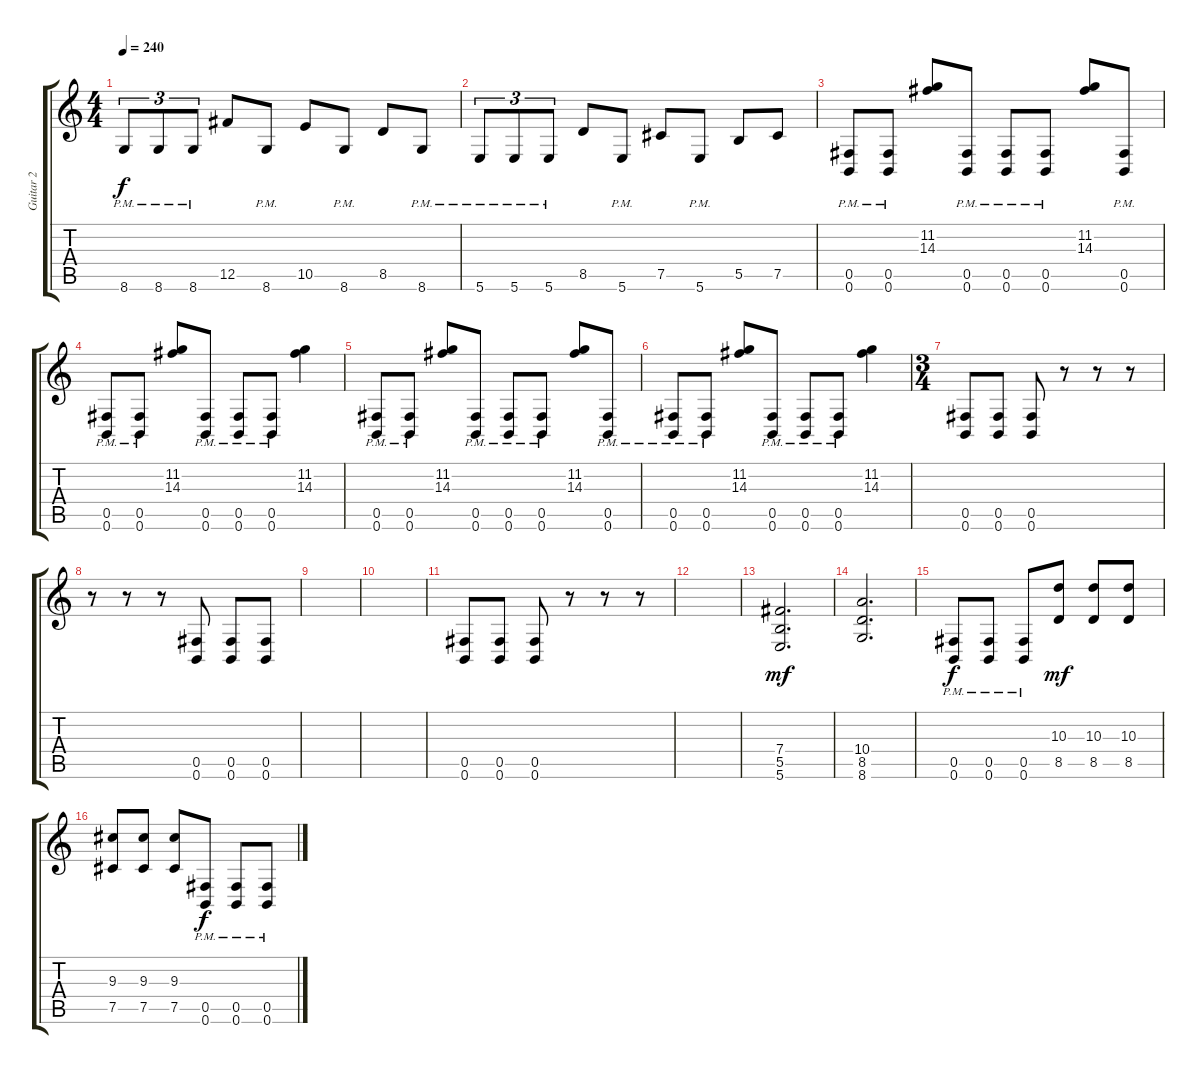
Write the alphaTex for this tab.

\track ("Guitar 2" "Guitar 2") {instrument distortionguitar}
\staff {score tabs}
\tuning (Db4 Ab3 E3 B2 Gb2 B1) {hide}
\ts (4 4)
\tempo 240
\clef g2
\ks c
8.6{pm}.8{tu (3 2) dy f} 8.6{pm}.8{tu (3 2)} 8.6{pm}.8{tu (3 2)} 12.5.8 8.6{pm}.8 10.5.8 8.6{pm}.8 8.5.8 8.6{pm}.8 |
5.6{pm}.8{tu (3 2)} 5.6{pm}.8{tu (3 2)} 5.6{pm}.8{tu (3 2)} 8.5.8 5.6{pm}.8 7.5.8 5.6{pm}.8 5.5.8 7.5.8 |
(0.5{pm} 0.6{pm}).8 (0.5{pm} 0.6{pm}).8 (11.2 14.3).8 (0.5{pm} 0.6{pm}).8 (0.5{pm} 0.6{pm}).8 (0.5{pm} 0.6{pm}).8 (11.2 14.3).8 (0.5{pm} 0.6{pm}).8 |
(0.5{pm} 0.6{pm}).8 (0.5{pm} 0.6{pm}).8 (11.2 14.3).8 (0.5{pm} 0.6{pm}).8 (0.5{pm} 0.6{pm}).8 (0.5{pm} 0.6{pm}).8 (11.2 14.3).4 |
(0.5{pm} 0.6{pm}).8 (0.5{pm} 0.6{pm}).8 (11.2 14.3).8 (0.5{pm} 0.6{pm}).8 (0.5{pm} 0.6{pm}).8 (0.5{pm} 0.6{pm}).8 (11.2 14.3).8 (0.5{pm} 0.6{pm}).8 |
(0.5{pm} 0.6{pm}).8 (0.5{pm} 0.6{pm}).8 (11.2 14.3).8 (0.5{pm} 0.6{pm}).8 (0.5{pm} 0.6{pm}).8 (0.5{pm} 0.6{pm}).8 (11.2 14.3).4 |
\ts (3 4)
(0.5 0.6).8 (0.5 0.6).8 (0.5 0.6).8 r.8 r.8 r.8 |
r.8 r.8 r.8 (0.5 0.6).8 (0.5 0.6).8 (0.5 0.6).8 |
|
|
(0.5 0.6).8 (0.5 0.6).8 (0.5 0.6).8 r.8 r.8 r.8 |
|
(7.4 5.5 5.6).2{d dy mf} |
(10.4 8.5 8.6).2{d} |
(0.5{pm} 0.6{pm}).8{dy f} (0.5{pm} 0.6{pm}).8 (0.5{pm} 0.6{pm}).8 (10.3 8.5).8{dy mf} (10.3 8.5).8 (10.3 8.5).8 |
(9.3 7.5).8 (9.3 7.5).8 (9.3 7.5).8 (0.5{pm} 0.6{pm}).8{dy f} (0.5{pm} 0.6{pm}).8 (0.5{pm} 0.6{pm}).8
